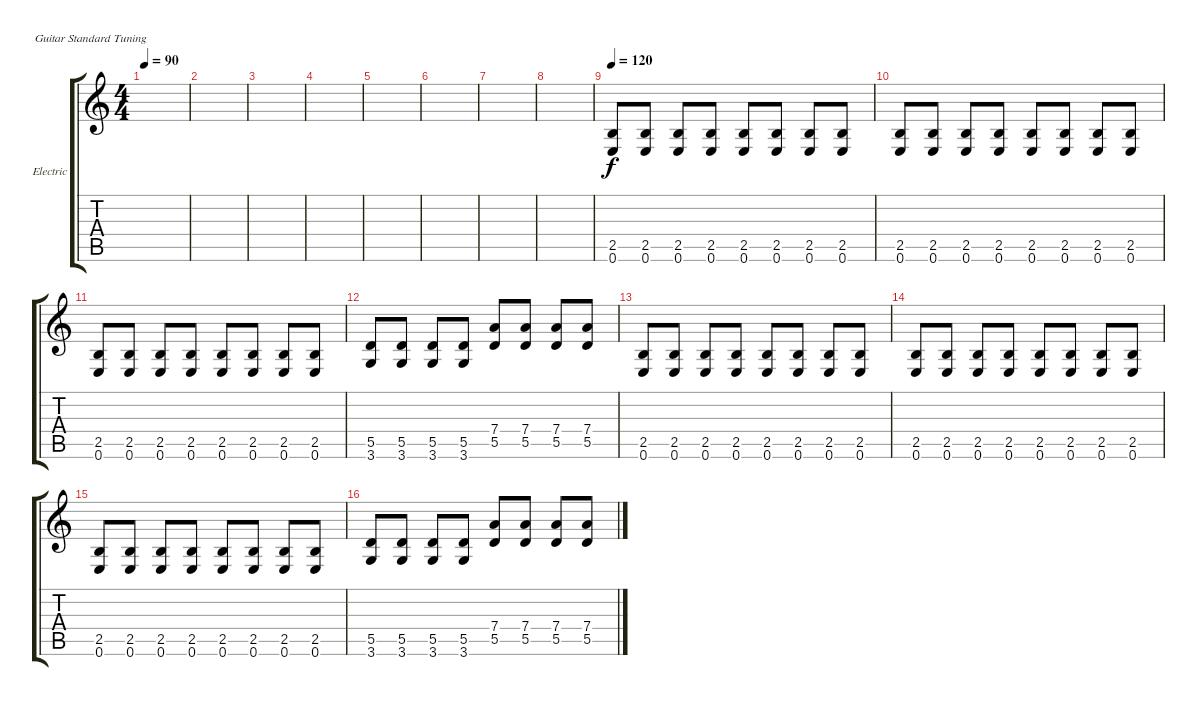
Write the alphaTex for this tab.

\defaultSystemsLayout 4
\bracketExtendMode groupsimilarinstruments
\firstSystemTrackNameOrientation horizontal
\otherSystemsTrackNameOrientation horizontal
\track ("Electric Guitar" "Electric") {instrument distortionguitar}
\staff {score tabs}
\tuning (E4 B3 G3 D3 A2 E2)
\ts (4 4)
\tempo 90
\clef g2
\ks c
|
|
|
|
|
|
|
|
\tempo 120
(2.5 0.6).8 (0.6 2.5).8 (2.5 0.6).8 (2.5 0.6).8 (2.5 0.6).8 (0.6 2.5).8 (2.5 0.6).8 (0.6 2.5).8 |
(2.5 0.6).8 (0.6 2.5).8 (2.5 0.6).8 (2.5 0.6).8 (2.5 0.6).8 (0.6 2.5).8 (2.5 0.6).8 (0.6 2.5).8 |
(2.5 0.6).8 (0.6 2.5).8 (2.5 0.6).8 (2.5 0.6).8 (2.5 0.6).8 (0.6 2.5).8 (2.5 0.6).8 (0.6 2.5).8 |
(5.5 3.6).8 (3.6 5.5).8 (5.5 3.6).8 (5.5 3.6).8 (5.5 7.4).8 (5.5 7.4).8 (5.5 7.4).8 (5.5 7.4).8 |
(2.5 0.6).8 (0.6 2.5).8 (2.5 0.6).8 (2.5 0.6).8 (2.5 0.6).8 (0.6 2.5).8 (2.5 0.6).8 (0.6 2.5).8 |
(2.5 0.6).8 (0.6 2.5).8 (2.5 0.6).8 (2.5 0.6).8 (2.5 0.6).8 (0.6 2.5).8 (2.5 0.6).8 (0.6 2.5).8 |
(2.5 0.6).8 (0.6 2.5).8 (2.5 0.6).8 (2.5 0.6).8 (2.5 0.6).8 (0.6 2.5).8 (2.5 0.6).8 (0.6 2.5).8 |
(5.5 3.6).8 (3.6 5.5).8 (5.5 3.6).8 (5.5 3.6).8 (5.5 7.4).8 (5.5 7.4).8 (5.5 7.4).8 (5.5 7.4).8
